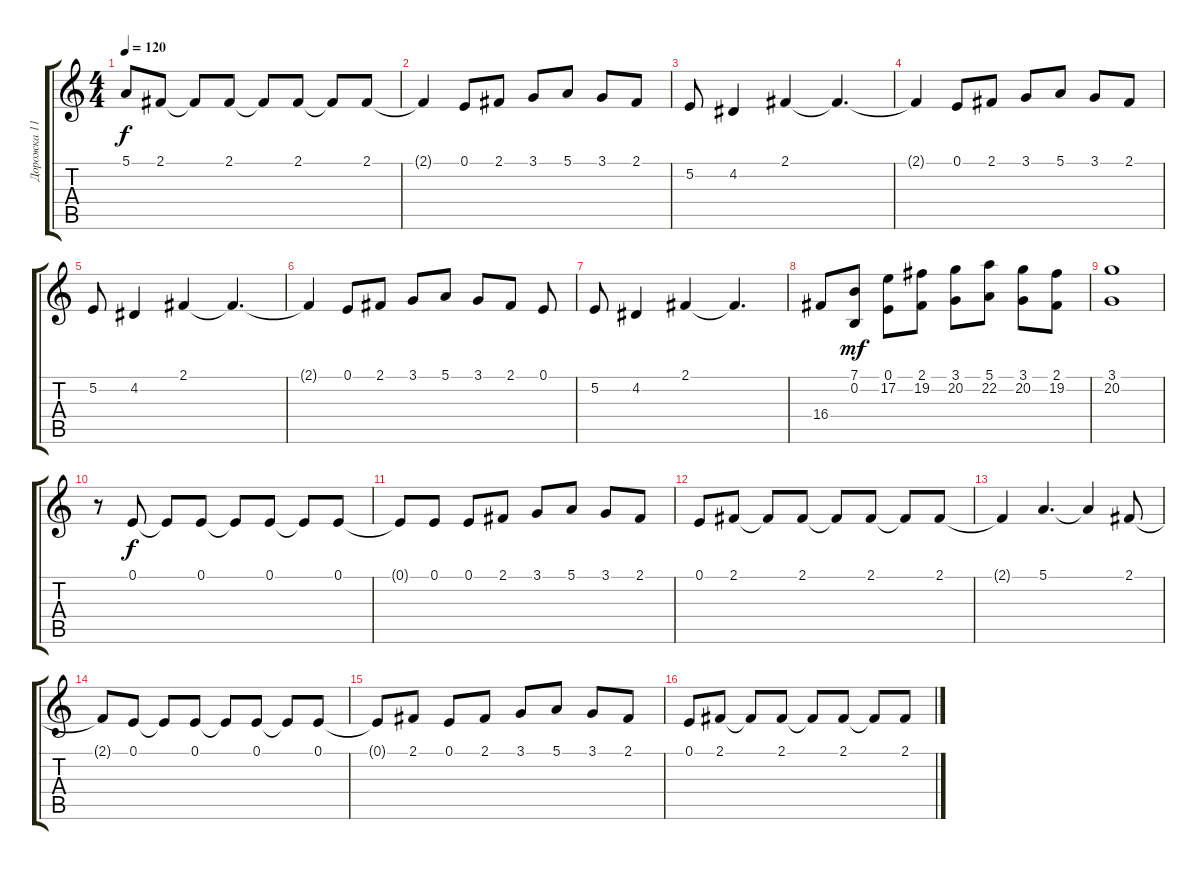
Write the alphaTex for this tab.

\track ("Дорожка 11" "Дорожка 11") {instrument pizzicatostrings}
\staff {score tabs}
\tuning (E4 B3 G3 D3 A2 E2) {hide}
\ts (4 4)
\tempo 120
\clef g2
\ks c
5.1{t}.8{dy f} 2.1.8 2.1{t}.8 2.1.8 2.1{t}.8 2.1.8 2.1{t}.8 2.1.8 |
2.1{t}.4 0.1.8 2.1.8 3.1.8 5.1.8 3.1.8 2.1.8 |
5.2.8 4.2.4 2.1.4 2.1{t}.4{d} |
2.1{t}.4 0.1.8 2.1.8 3.1.8 5.1.8 3.1.8 2.1.8 |
5.2.8 4.2.4 2.1.4 2.1{t}.4{d} |
2.1{t}.4 0.1.8 2.1.8 3.1.8 5.1.8 3.1.8 2.1.8 0.1.8 |
5.2.8 4.2.4 2.1.4 2.1{t}.4{d} |
16.4.8 (7.1 0.2).8{dy mf instrument stringensemble1} (0.1 17.2).8 (2.1 19.2).8 (3.1 20.2).8 (5.1 22.2).8 (3.1 20.2).8 (2.1 19.2).8 |
(3.1 20.2).1 |
r.8 0.1.8{dy f instrument pizzicatostrings} 0.1{t}.8 0.1.8 0.1{t}.8 0.1.8 0.1{t}.8 0.1.8 |
0.1{t}.8 0.1.8 0.1.8 2.1.8 3.1.8 5.1.8 3.1.8 2.1.8 |
0.1.8 2.1.8 2.1{t}.8 2.1.8 2.1{t}.8 2.1.8 2.1{t}.8 2.1.8 |
2.1{t}.4 5.1.4{d} 5.1{t}.4 2.1.8 |
2.1{t}.8 0.1.8 0.1{t}.8 0.1.8 0.1{t}.8 0.1.8 0.1{t}.8 0.1.8 |
0.1{t}.8 2.1.8 0.1.8 2.1.8 3.1.8 5.1.8 3.1.8 2.1.8 |
0.1.8 2.1.8 2.1{t}.8 2.1.8 2.1{t}.8 2.1.8 2.1{t}.8 2.1.8
